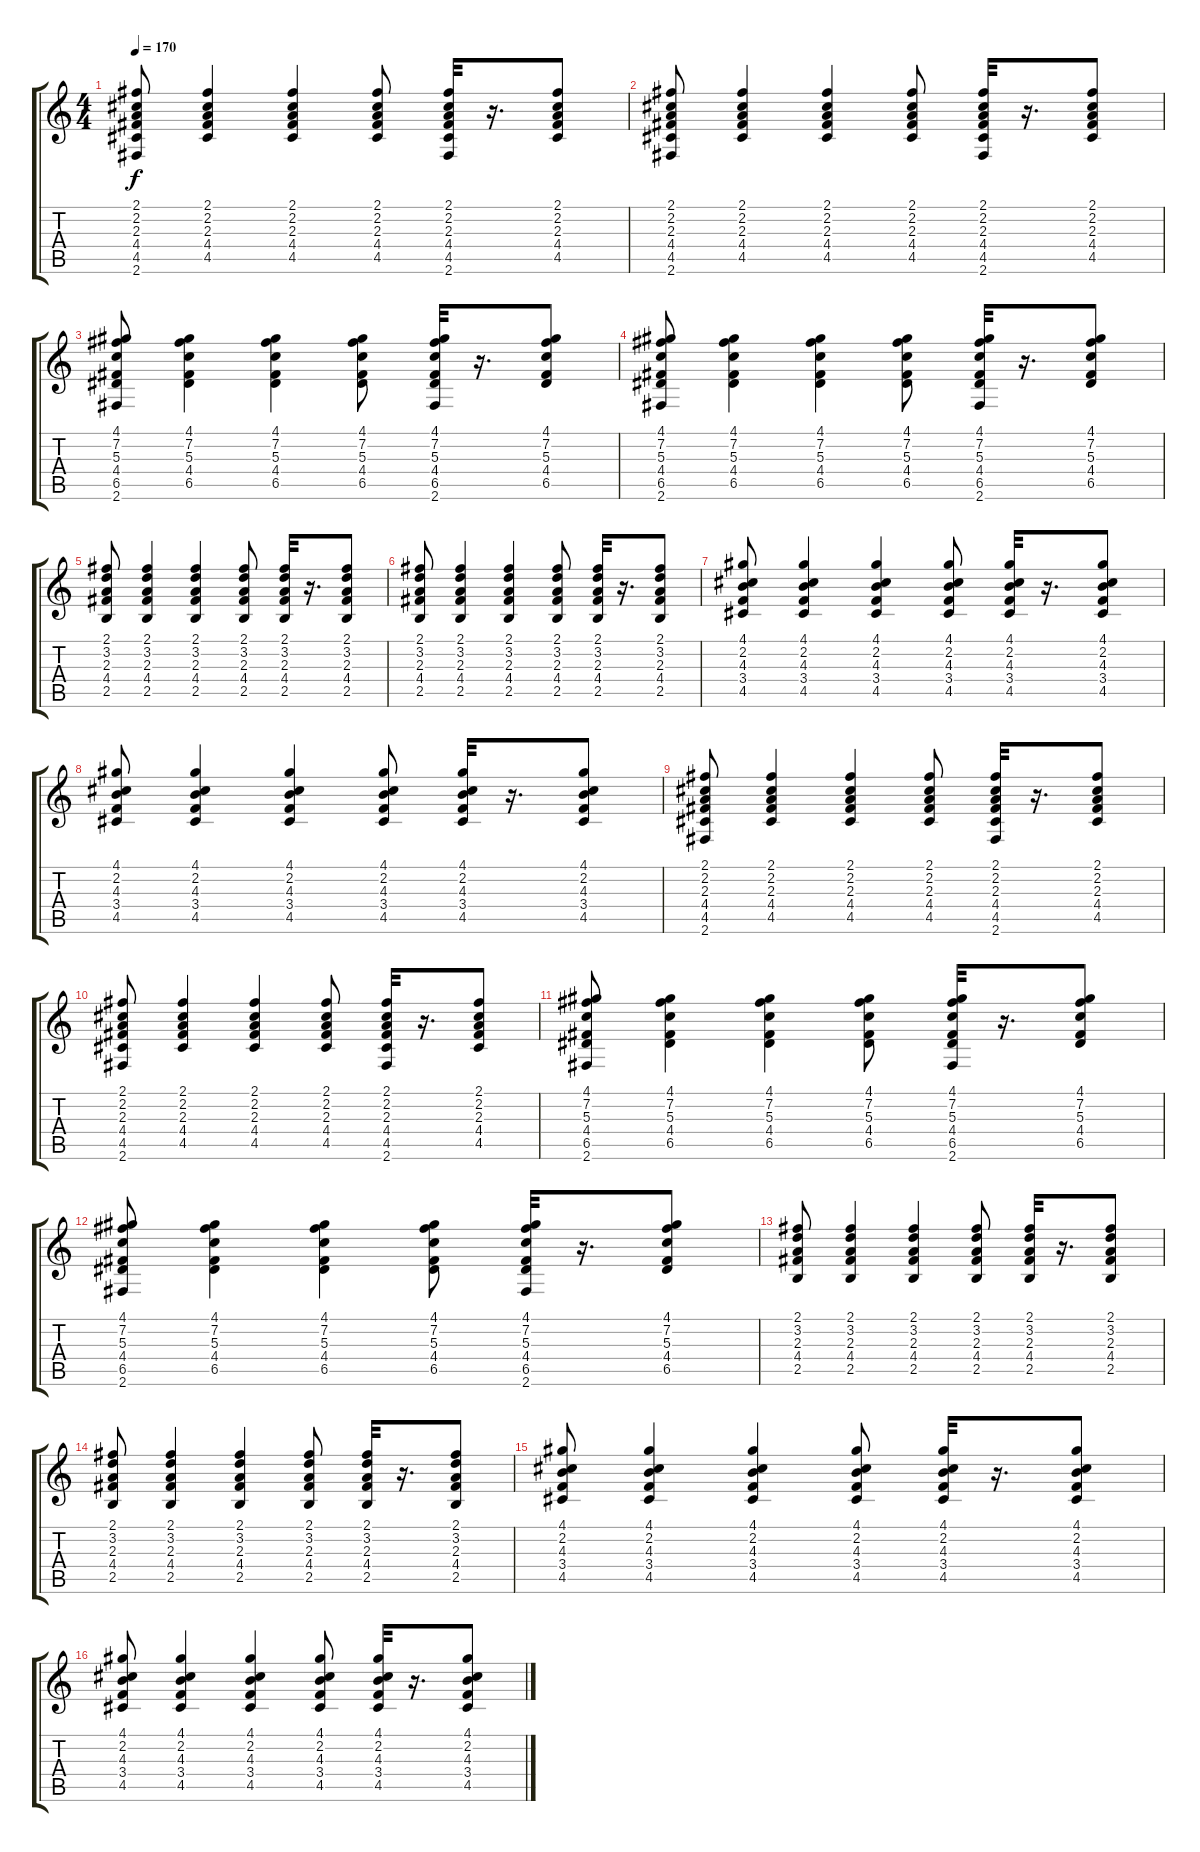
\track "" {instrument acousticguitarnylon}
\staff {score tabs}
\tuning (E4 B3 G3 D3 A2 E2) {hide}
\ts (4 4)
\tempo 170
\clef g2
\ks c
(2.1 2.2 2.3 4.4 4.5 2.6).8{dy f} (2.1 2.2 2.3 4.4 4.5).4 (2.1 2.2 2.3 4.4 4.5).4 (2.1 2.2 2.3 4.4 4.5).8 (2.1 2.2 2.3 4.4 4.5 2.6).32 r.16{d} (2.1 2.2 2.3 4.4 4.5).8 |
(2.1 2.2 2.3 4.4 4.5 2.6).8 (2.1 2.2 2.3 4.4 4.5).4 (2.1 2.2 2.3 4.4 4.5).4 (2.1 2.2 2.3 4.4 4.5).8 (2.1 2.2 2.3 4.4 4.5 2.6).32 r.16{d} (2.1 2.2 2.3 4.4 4.5).8 |
(4.1 7.2 5.3 4.4 6.5 2.6).8 (4.1 7.2 5.3 4.4 6.5).4 (4.1 7.2 5.3 4.4 6.5).4 (4.1 7.2 5.3 4.4 6.5).8 (4.1 7.2 5.3 4.4 6.5 2.6).32 r.16{d} (4.1 7.2 5.3 4.4 6.5).8 |
(4.1 7.2 5.3 4.4 6.5 2.6).8 (4.1 7.2 5.3 4.4 6.5).4 (4.1 7.2 5.3 4.4 6.5).4 (4.1 7.2 5.3 4.4 6.5).8 (4.1 7.2 5.3 4.4 6.5 2.6).32 r.16{d} (4.1 7.2 5.3 4.4 6.5).8 |
(2.1 3.2 2.3 4.4 2.5).8 (2.1 3.2 2.3 4.4 2.5).4 (2.1 3.2 2.3 4.4 2.5).4 (2.1 3.2 2.3 4.4 2.5).8 (2.1 3.2 2.3 4.4 2.5).32 r.16{d} (2.1 3.2 2.3 4.4 2.5).8 |
(2.1 3.2 2.3 4.4 2.5).8 (2.1 3.2 2.3 4.4 2.5).4 (2.1 3.2 2.3 4.4 2.5).4 (2.1 3.2 2.3 4.4 2.5).8 (2.1 3.2 2.3 4.4 2.5).32 r.16{d} (2.1 3.2 2.3 4.4 2.5).8 |
(4.1 2.2 4.3 3.4 4.5).8 (4.1 2.2 4.3 3.4 4.5).4 (4.1 2.2 4.3 3.4 4.5).4 (4.1 2.2 4.3 3.4 4.5).8 (4.1 2.2 4.3 3.4 4.5).32 r.16{d} (4.1 2.2 4.3 3.4 4.5).8 |
(4.1 2.2 4.3 3.4 4.5).8 (4.1 2.2 4.3 3.4 4.5).4 (4.1 2.2 4.3 3.4 4.5).4 (4.1 2.2 4.3 3.4 4.5).8 (4.1 2.2 4.3 3.4 4.5).32 r.16{d} (4.1 2.2 4.3 3.4 4.5).8 |
(2.1 2.2 2.3 4.4 4.5 2.6).8 (2.1 2.2 2.3 4.4 4.5).4 (2.1 2.2 2.3 4.4 4.5).4 (2.1 2.2 2.3 4.4 4.5).8 (2.1 2.2 2.3 4.4 4.5 2.6).32 r.16{d} (2.1 2.2 2.3 4.4 4.5).8 |
(2.1 2.2 2.3 4.4 4.5 2.6).8 (2.1 2.2 2.3 4.4 4.5).4 (2.1 2.2 2.3 4.4 4.5).4 (2.1 2.2 2.3 4.4 4.5).8 (2.1 2.2 2.3 4.4 4.5 2.6).32 r.16{d} (2.1 2.2 2.3 4.4 4.5).8 |
(4.1 7.2 5.3 4.4 6.5 2.6).8 (4.1 7.2 5.3 4.4 6.5).4 (4.1 7.2 5.3 4.4 6.5).4 (4.1 7.2 5.3 4.4 6.5).8 (4.1 7.2 5.3 4.4 6.5 2.6).32 r.16{d} (4.1 7.2 5.3 4.4 6.5).8 |
(4.1 7.2 5.3 4.4 6.5 2.6).8 (4.1 7.2 5.3 4.4 6.5).4 (4.1 7.2 5.3 4.4 6.5).4 (4.1 7.2 5.3 4.4 6.5).8 (4.1 7.2 5.3 4.4 6.5 2.6).32 r.16{d} (4.1 7.2 5.3 4.4 6.5).8 |
(2.1 3.2 2.3 4.4 2.5).8 (2.1 3.2 2.3 4.4 2.5).4 (2.1 3.2 2.3 4.4 2.5).4 (2.1 3.2 2.3 4.4 2.5).8 (2.1 3.2 2.3 4.4 2.5).32 r.16{d} (2.1 3.2 2.3 4.4 2.5).8 |
(2.1 3.2 2.3 4.4 2.5).8 (2.1 3.2 2.3 4.4 2.5).4 (2.1 3.2 2.3 4.4 2.5).4 (2.1 3.2 2.3 4.4 2.5).8 (2.1 3.2 2.3 4.4 2.5).32 r.16{d} (2.1 3.2 2.3 4.4 2.5).8 |
(4.1 2.2 4.3 3.4 4.5).8 (4.1 2.2 4.3 3.4 4.5).4 (4.1 2.2 4.3 3.4 4.5).4 (4.1 2.2 4.3 3.4 4.5).8 (4.1 2.2 4.3 3.4 4.5).32 r.16{d} (4.1 2.2 4.3 3.4 4.5).8 |
(4.1 2.2 4.3 3.4 4.5).8 (4.1 2.2 4.3 3.4 4.5).4 (4.1 2.2 4.3 3.4 4.5).4 (4.1 2.2 4.3 3.4 4.5).8 (4.1 2.2 4.3 3.4 4.5).32 r.16{d} (4.1 2.2 4.3 3.4 4.5).8
